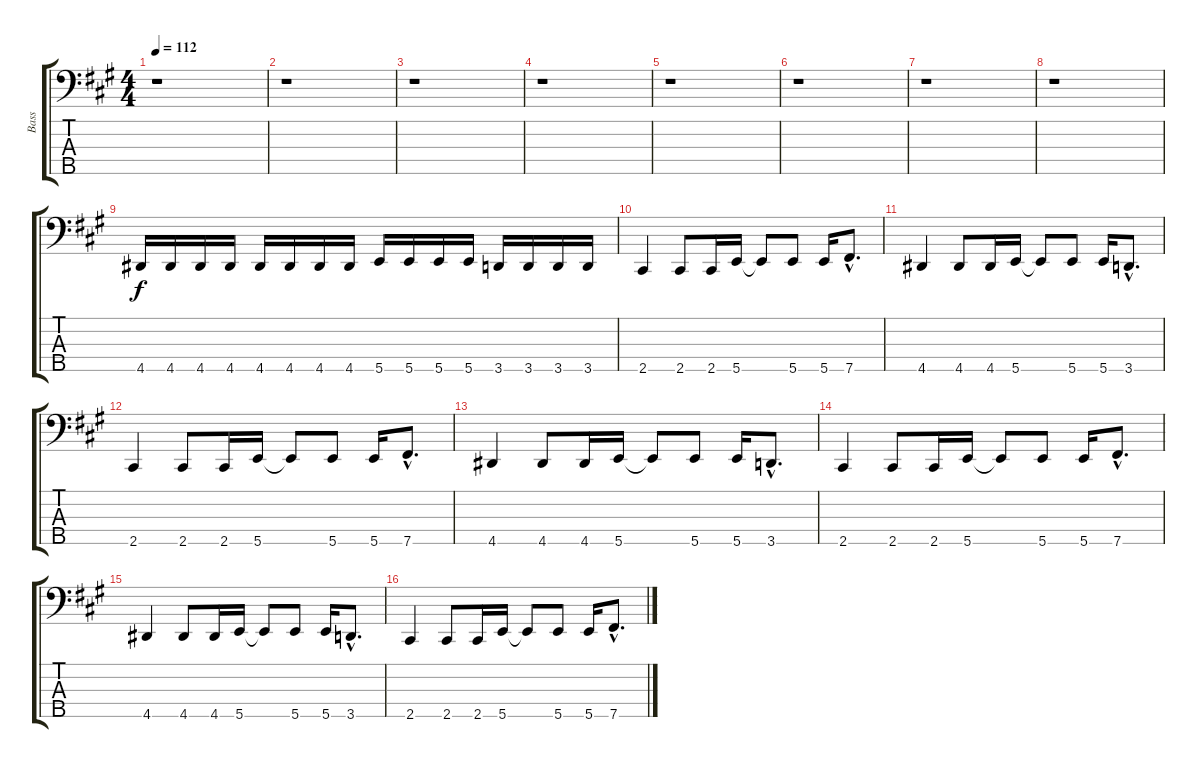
\track ("Bass" "Bass") {instrument electricbasspick}
\staff {score tabs}
\tuning (G2 D2 A1 E1 B0) {hide}
\ts (4 4)
\tempo 112
\clef f4
\ks f#minor
r.1{dy f instrument electricbasspick} |
r.1 |
r.1 |
r.1 |
r.1 |
r.1 |
r.1 |
r.1 |
4.5.16 4.5.16 4.5.16 4.5.16 4.5.16 4.5.16 4.5.16 4.5.16 5.5.16 5.5.16 5.5.16 5.5.16 3.5.16 3.5.16 3.5.16 3.5.16 |
2.5.4 2.5.8 2.5.16 5.5.16 5.5{t}.8 5.5.8 5.5.16 7.5{hac}.8{d} |
4.5.4 4.5.8 4.5.16 5.5.16 5.5{t}.8 5.5.8 5.5.16 3.5{hac}.8{d} |
2.5.4 2.5.8 2.5.16 5.5.16 5.5{t}.8 5.5.8 5.5.16 7.5{hac}.8{d} |
4.5.4 4.5.8 4.5.16 5.5.16 5.5{t}.8 5.5.8 5.5.16 3.5{hac}.8{d} |
2.5.4 2.5.8 2.5.16 5.5.16 5.5{t}.8 5.5.8 5.5.16 7.5{hac}.8{d} |
4.5.4 4.5.8 4.5.16 5.5.16 5.5{t}.8 5.5.8 5.5.16 3.5{hac}.8{d} |
2.5.4 2.5.8 2.5.16 5.5.16 5.5{t}.8 5.5.8 5.5.16 7.5{hac}.8{d}
